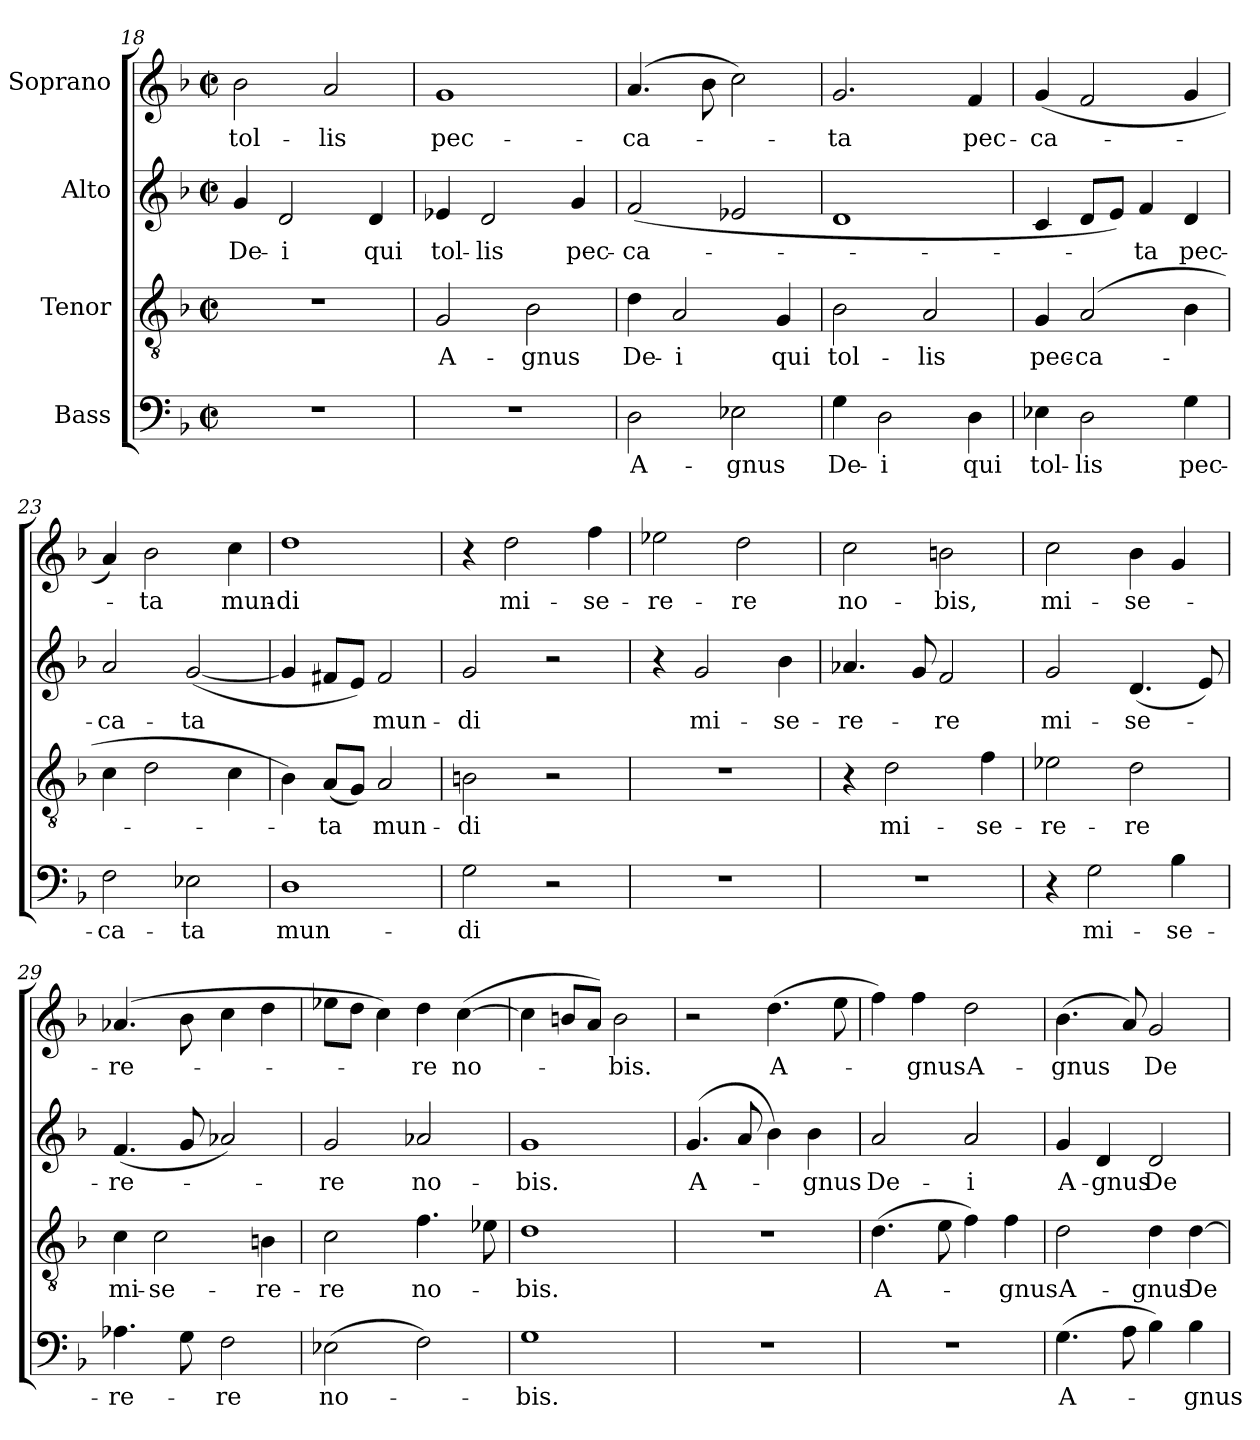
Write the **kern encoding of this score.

**kern	**text	**kern	**text	**kern	**text	**kern	**text
*part4	*part4	*part3	*part3	*part2	*part2	*part1	*part1
*staff4	*staff4	*staff3	*staff3	*staff2	*staff2	*staff1	*staff1
*I"Bass	*	*I"Tenor	*	*I"Alto	*	*I"Soprano	*
*clefF4	*	*clefGv2	*	*clefG2	*	*clefG2	*
*k[b-]	*	*k[b-]	*	*k[b-]	*	*k[b-]	*
*F:	*	*F:	*	*F:	*	*F:	*
*M2/2	*	*M2/2	*	*M2/2	*	*M2/2	*
*met(c|)	*	*met(c|)	*	*met(c|)	*	*met(c|)	*
=18	=18	=18	=18	=18	=18	=18	=18
1r	.	1r	.	4g/	De-	2b-\	tol-
.	.	.	.	2d/	-i	.	.
.	.	.	.	.	.	2a/	-lis
.	.	.	.	4d/	qui	.	.
=19	=19	=19	=19	=19	=19	=19	=19
1r	.	2G/	A-	4e-X/	tol-	1g	pec-
.	.	.	.	2d/	-lis	.	.
.	.	2B-\	-gnus	.	.	.	.
.	.	.	.	4g/	pec-	.	.
=20	=20	=20	=20	=20	=20	=20	=20
2D\	A-	4d\	De-	(2f/	-ca-	(4.a/	-ca-
.	.	2A/	-i	.	.	.	.
.	.	.	.	.	.	8b-\	.
2E-X\	-gnus	.	.	2e-X/	.	2cc\)	.
.	.	4G/	qui	.	.	.	.
=21	=21	=21	=21	=21	=21	=21	=21
4G\	De-	2B-\	tol-	1d	.	2.g/	-ta
2D\	-i	.	.	.	.	.	.
.	.	2A/	-lis	.	.	.	.
4D\	qui	.	.	.	.	4f/	pec-
!!LO:LB:g=z
=22	=22	=22	=22	=22	=22	=22	=22
4E-X\	tol-	4G/	pec-	4c/	.	(4g/	-ca-
2D\	-lis	(2A/	-ca-	8d/L	.	2f/	.
.	.	.	.	8e/J)	.	.	.
.	.	.	.	4f/	-ta	.	.
4G\	pec-	4B-\	.	4d/	pec-	4g/	.
=23	=23	=23	=23	=23	=23	=23	=23
2F\	-ca-	4c\	.	2a/	-ca-	4a/)	.
.	.	2d\	.	.	.	2b-\	-ta
2E-X\	-ta	.	.	([2g/	-ta	.	.
.	.	4c\	.	.	.	4cc\	mun-
=24	=24	=24	=24	=24	=24	=24	=24
1D	mun-	4B-\)	.	4g/]	.	1dd	-di
.	.	(8A/L	-ta	8f#X/L	.	.	.
.	.	8G/J)	.	8e/J)	.	.	.
.	.	2A/	mun-	2f#/	mun-	.	.
=25	=25	=25	=25	=25	=25	=25	=25
2G\	-di	2Bn\	-di	2g/	-di	4r	.
.	.	.	.	.	.	2dd\	mi-
2r	.	2r	.	2r	.	.	.
.	.	.	.	.	.	4ff\	-se-
=26	=26	=26	=26	=26	=26	=26	=26
1r	.	1r	.	4r	.	2ee-X\	-re-
.	.	.	.	2g/	mi-	.	.
.	.	.	.	.	.	2dd\	-re
.	.	.	.	4b-\	-se-	.	.
!!LO:LB:g=z
=27	=27	=27	=27	=27	=27	=27	=27
1r	.	4r	.	4.a-X/	-re-	2cc\	no-
.	.	2d\	mi-	.	.	.	.
.	.	.	.	8g/	.	.	.
.	.	.	.	2f/	-re	2bn\	-bis,
.	.	4f\	-se-	.	.	.	.
=28	=28	=28	=28	=28	=28	=28	=28
4r	.	2e-X\	-re-	2g/	mi-	2cc\	mi-
2G\	mi-	.	.	.	.	.	.
.	.	2d\	-re	(4.d/	-se-	4b-\	-se-
4B-\	-se-	.	.	.	.	4g/	.
.	.	.	.	8e/)	.	.	.
=29	=29	=29	=29	=29	=29	=29	=29
4.A-X\	-re-	4c\	mi-	(4.f/	-re-	(4.a-X/	-re-
.	.	2c\	-se-	.	.	.	.
8G\	.	.	.	8g/	.	8b-\	.
2F\	-re	.	.	2a-X/)	.	4cc\	.
.	.	4Bn\	-re-	.	.	4dd\	.
=30	=30	=30	=30	=30	=30	=30	=30
(2E-X\	no-	2c\	-re	2g/	-re	8ee-X\L	.
.	.	.	.	.	.	8dd\J	.
.	.	.	.	.	.	4cc\)	.
2F\)	.	4.f\	no-	2a-X/	no-	4dd\	-re
.	.	.	.	.	.	([4cc\	no-
.	.	8e-X\	.	.	.	.	.
=31	=31	=31	=31	=31	=31	=31	=31
1G	-bis.	1d	-bis.	1g	-bis.	4cc\]	.
.	.	.	.	.	.	8bn/L	.
.	.	.	.	.	.	8a/J)	.
.	.	.	.	.	.	2b\	-bis.
!!LO:PB:g=z
=32	=32	=32	=32	=32	=32	=32	=32
1r	.	1r	.	(4.g/	A-	2r	.
.	.	.	.	8a/	.	.	.
.	.	.	.	4b-\)	.	(4.dd\	A-
.	.	.	.	4b-\	-gnus	.	.
.	.	.	.	.	.	8ee\	.
=33	=33	=33	=33	=33	=33	=33	=33
1r	.	(4.d\	A-	2a/	De-	4ff\)	.
.	.	.	.	.	.	4ff\	-gnus
.	.	8e\	.	.	.	.	.
.	.	4f\)	.	2a/	-i	2dd\	A-
.	.	4f\	-gnus	.	.	.	.
=34	=34	=34	=34	=34	=34	=34	=34
(4.G\	A-	2d\	A-	4g/	A-	(4.b-\	-gnus
.	.	.	.	4d/	-gnus	.	.
8A\	.	.	.	.	.	8a/)	.
4B-\)	.	4d\	-gnus	2d/	De-	2g/	De-
4B-\	-gnus	[4d\	De-	.	.	.	.
=	=	=	=	=	=	=	=
*-	*-	*-	*-	*-	*-	*-	*-
